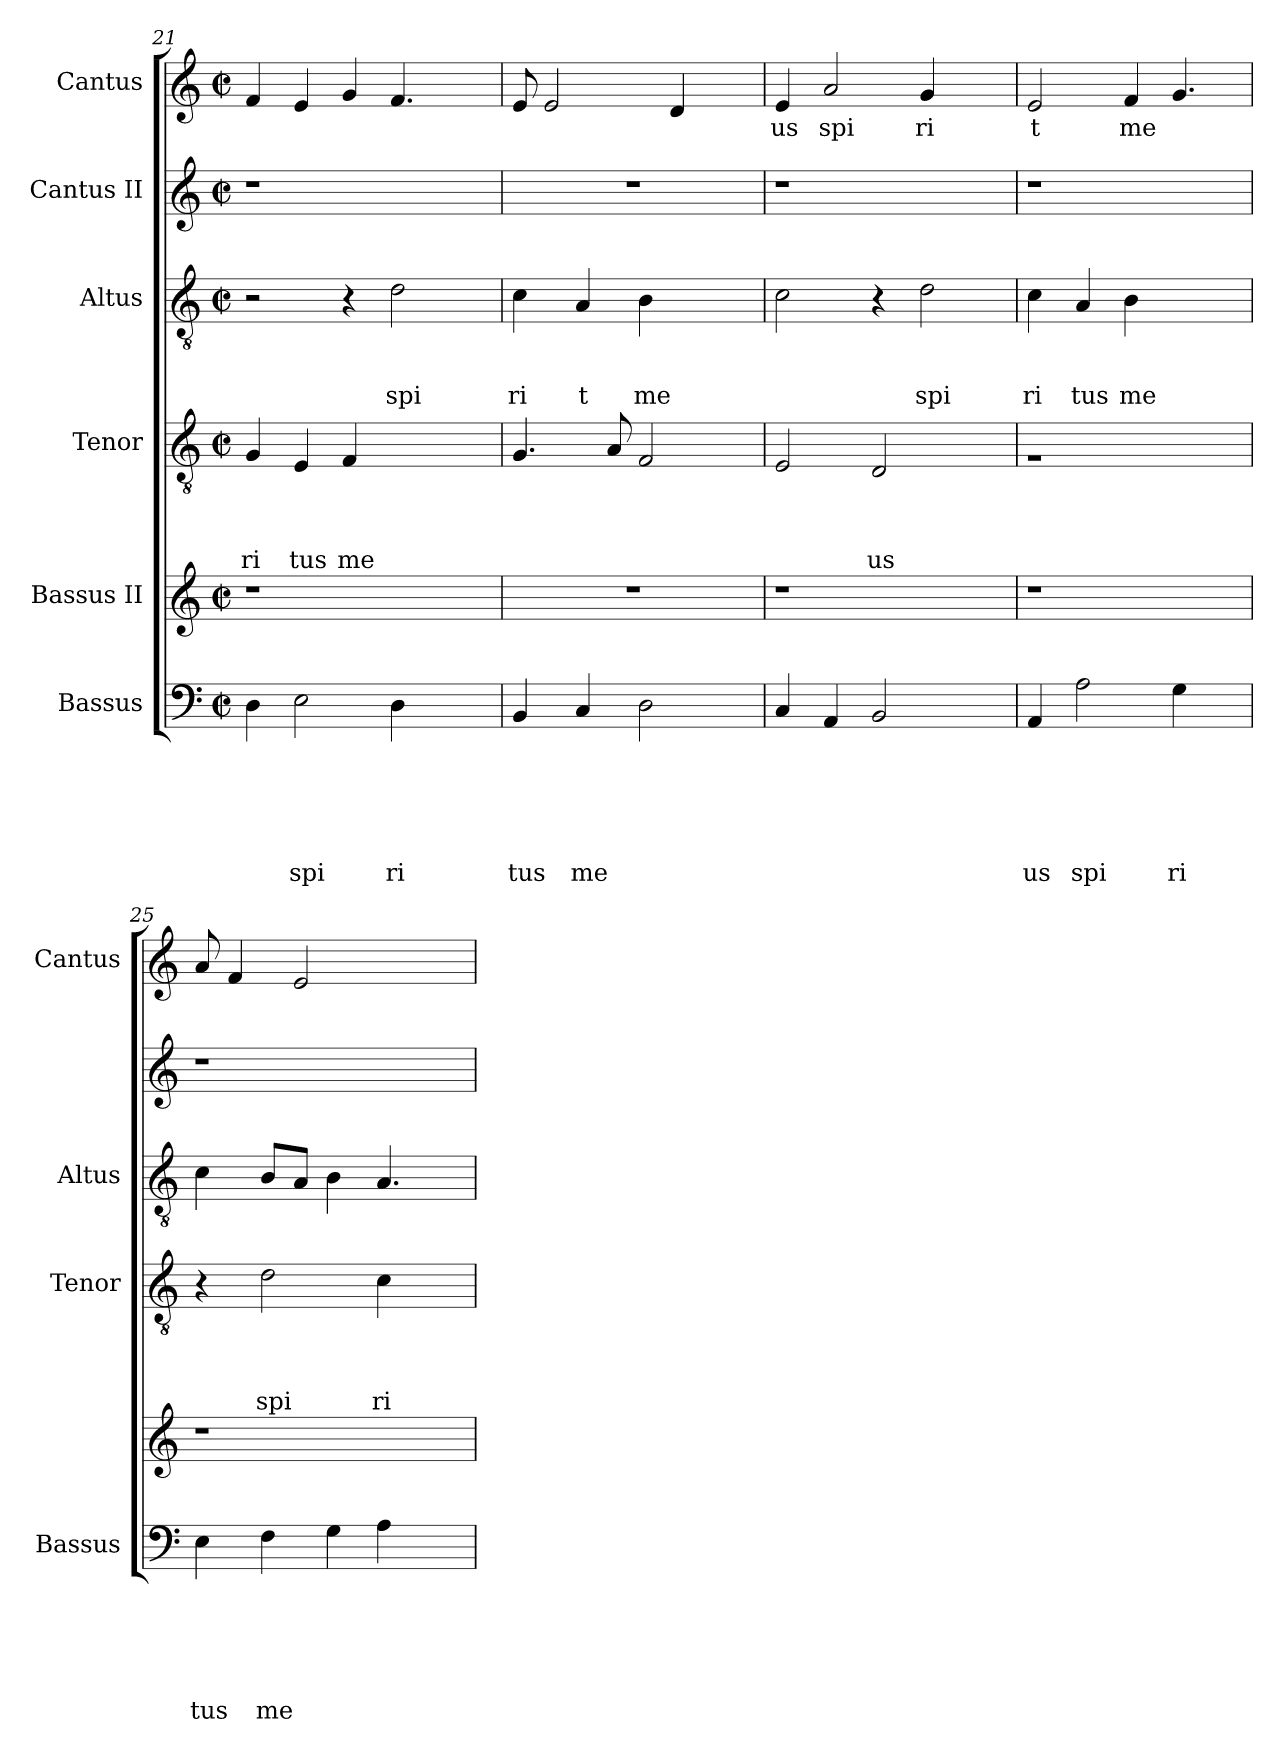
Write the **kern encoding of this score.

**kern	**text	**text	**text	**text	**text	**text	**kern	**kern	**text	**text	**text	**text	**kern	**text	**text	**text	**kern	**kern	**text
*part6	*part6	*part6	*part6	*part6	*part6	*part6	*part5	*part4	*part4	*part4	*part4	*part4	*part3	*part3	*part3	*part3	*part2	*part1	*part1
*staff6	*staff6	*staff6	*staff6	*staff6	*staff6	*staff6	*staff5	*staff4	*staff4	*staff4	*staff4	*staff4	*staff3	*staff3	*staff3	*staff3	*staff2	*staff1	*staff1
*I"Bassus	*	*	*	*	*	*	*I"Bassus II	*I"Tenor	*	*	*	*	*I"Altus	*	*	*	*I"Cantus II	*I"Cantus	*
*I'Bassus	*	*	*	*	*	*	*	*I'Tenor	*	*	*	*	*I'Altus	*	*	*	*	*I'Cantus	*
*clefF4	*	*	*	*	*	*	*clefG2	*clefGv2	*	*	*	*	*clefGv2	*	*	*	*clefG2	*clefG2	*
*k[]	*	*	*	*	*	*	*k[]	*k[]	*	*	*	*	*k[]	*	*	*	*k[]	*k[]	*
*C:	*	*	*	*	*	*	*C:	*C:	*	*	*	*	*C:	*	*	*	*C:	*C:	*
*M2/2	*	*	*	*	*	*	*M2/2	*M2/2	*	*	*	*	*M2/2	*	*	*	*M2/2	*M2/2	*
*met(c|)	*	*	*	*	*	*	*met(c|)	*met(c|)	*	*	*	*	*met(c|)	*	*	*	*met(c|)	*met(c|)	*
=21	=21	=21	=21	=21	=21	=21	=21	=21	=21	=21	=21	=21	=21	=21	=21	=21	=21	=21	=21
!	!	!	!	!	!	!	!	!	!	!	!	!LO:LY:b	!	!	!	!	!	!	!
4D\	.	.	.	.	.	.	1r	4G/	.	.	.	ri	2r	.	.	.	1r	4f/	.
!	!	!	!	!	!	!LO:LY:b	!	!	!	!	!	!LO:LY:b	!	!	!	!	!	!	!
2E\	.	.	.	.	.	spi	.	4E/	.	.	.	tus	.	.	.	.	.	4e/	.
!	!	!	!	!	!	!	!	!	!	!	!	!LO:LY:b	!	!	!	!	!	!	!
.	.	.	.	.	.	.	.	4F/	.	.	.	me	4r	.	.	.	.	4g/	.
!	!	!	!	!	!	!LO:LY:b	!	!	!	!	!	!	!	!	!	!LO:LY:b	!	!	!
4D\	.	.	.	.	.	ri	.	2ryy	.	.	.	.	2d\	.	.	spi	.	4.f/	.
4ryy	.	.	.	.	.	.	4ryy	.	.	.	.	.	.	.	.	.	4ryy	.	.
.	.	.	.	.	.	.	.	.	.	.	.	.	.	.	.	.	.	8ryy	.
=22	=22	=22	=22	=22	=22	=22	=22	=22	=22	=22	=22	=22	=22	=22	=22	=22	=22	=22	=22
!	!	!	!	!	!	!LO:LY:b	!	!	!	!	!	!	!	!	!	!LO:LY:b	!	!	!
4BB/	.	.	.	.	.	tus	1r	4.G/	.	.	.	.	4c\	.	.	ri	1r	8e/	.
.	.	.	.	.	.	.	.	.	.	.	.	.	.	.	.	.	.	2e/	.
!	!	!	!	!	!	!LO:LY:b	!	!	!	!	!	!	!	!	!	!LO:LY:b:rj	!	!	!
4C/	.	.	.	.	.	me	.	.	.	.	.	.	4A/	.	.	t	.	.	.
.	.	.	.	.	.	.	.	8A/	.	.	.	.	.	.	.	.	.	.	.
!	!	!	!	!	!	!	!	!	!	!	!	!	!	!	!	!LO:LY:b	!	!	!
2D\	.	.	.	.	.	.	.	2F/	.	.	.	.	4B\	.	.	me	.	.	.
.	.	.	.	.	.	.	.	.	.	.	.	.	.	.	.	.	.	4d/	.
.	.	.	.	.	.	.	.	.	.	.	.	.	4ryy	.	.	.	.	.	.
.	.	.	.	.	.	.	.	.	.	.	.	.	.	.	.	.	.	8ryy	.
!!LO:LB:g=z
=23	=23	=23	=23	=23	=23	=23	=23	=23	=23	=23	=23	=23	=23	=23	=23	=23	=23	=23	=23
!	!	!	!	!	!	!	!	!	!	!	!	!	!	!	!	!	!	!	!LO:LY:b
4C/	.	.	.	.	.	.	1r	2E/	.	.	.	.	2c\	.	.	.	1r	4e/	us
!	!	!	!	!	!	!	!	!	!	!	!	!	!	!	!	!	!	!	!LO:LY:b
4AA/	.	.	.	.	.	.	.	.	.	.	.	.	.	.	.	.	.	2a/	spi
!	!	!	!	!	!	!	!	!	!	!	!	!LO:LY:b	!	!	!	!	!	!	!
2BB/	.	.	.	.	.	.	.	2D/	.	.	.	us	4r	.	.	.	.	.	.
!	!	!	!	!	!	!	!	!	!	!	!	!	!	!	!	!LO:LY:b	!	!	!LO:LY:b
.	.	.	.	.	.	.	.	.	.	.	.	.	2d\	.	.	spi	.	4g/	ri
4ryy	.	.	.	.	.	.	4ryy	4ryy	.	.	.	.	.	.	.	.	4ryy	4ryy	.
=24	=24	=24	=24	=24	=24	=24	=24	=24	=24	=24	=24	=24	=24	=24	=24	=24	=24	=24	=24
!	!	!	!	!	!	!LO:LY:b	!	!	!	!	!	!	!	!	!	!LO:LY:b	!	!	!LO:LY:b:rj
4AA/	.	.	.	.	.	us	1r	1rA	.	.	.	.	4c\	.	.	ri	1r	2e/	t
!	!	!	!	!	!	!LO:LY:b	!	!	!	!	!	!	!	!	!	!LO:LY:b	!	!	!
2A\	.	.	.	.	.	spi	.	.	.	.	.	.	4A/	.	.	tus	.	.	.
!	!	!	!	!	!	!	!	!	!	!	!	!	!	!	!	!LO:LY:b	!	!	!LO:LY:b
.	.	.	.	.	.	.	.	.	.	.	.	.	4B\	.	.	me	.	4f/	me
!	!	!	!	!	!	!LO:LY:b	!	!	!	!	!	!	!	!	!	!	!	!	!
4G\	.	.	.	.	.	ri	.	.	.	.	.	.	4.ryy	.	.	.	.	4.g/	.
8ryy	.	.	.	.	.	.	8ryy	8ryy	.	.	.	.	.	.	.	.	8ryy	.	.
=25	=25	=25	=25	=25	=25	=25	=25	=25	=25	=25	=25	=25	=25	=25	=25	=25	=25	=25	=25
!	!	!	!	!	!	!LO:LY:b	!	!	!	!	!	!	!	!	!	!	!	!	!
4E\	.	.	.	.	.	tus	1r	4r	.	.	.	.	4c\	.	.	.	1r	8a/	.
.	.	.	.	.	.	.	.	.	.	.	.	.	.	.	.	.	.	4f/	.
!	!	!	!	!	!	!LO:LY:b	!	!	!	!	!	!LO:LY:b	!	!	!	!	!	!	!
4F\	.	.	.	.	.	me	.	2d\	.	.	.	spi	8B/L	.	.	.	.	.	.
.	.	.	.	.	.	.	.	.	.	.	.	.	8A/J	.	.	.	.	2e/	.
4G\	.	.	.	.	.	.	.	.	.	.	.	.	4B\	.	.	.	.	.	.
!	!	!	!	!	!	!	!	!	!	!	!	!LO:LY:b	!	!	!	!	!	!	!
4A\	.	.	.	.	.	.	.	4c\	.	.	.	ri	4.A/	.	.	.	.	.	.
.	.	.	.	.	.	.	.	.	.	.	.	.	.	.	.	.	.	4ryy	.
8ryy	.	.	.	.	.	.	8ryy	8ryy	.	.	.	.	.	.	.	.	8ryy	.	.
=	=	=	=	=	=	=	=	=	=	=	=	=	=	=	=	=	=	=	=
*-	*-	*-	*-	*-	*-	*-	*-	*-	*-	*-	*-	*-	*-	*-	*-	*-	*-	*-	*-
